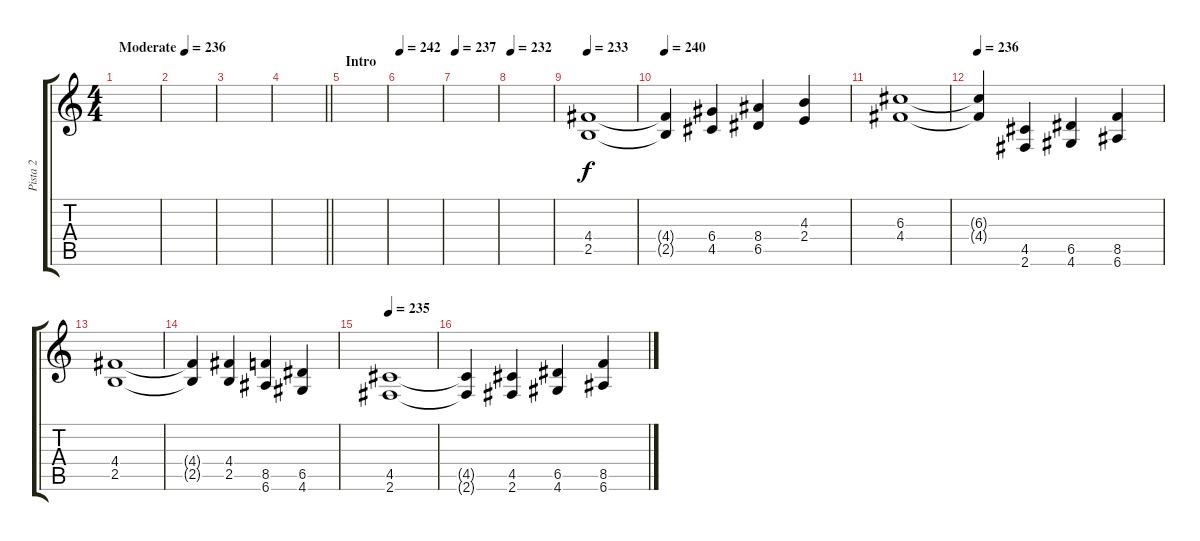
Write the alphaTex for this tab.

\track ("Pista 2" "Pista 2") {instrument overdrivenguitar}
\staff {score tabs}
\tuning (E4 B3 G3 D3 A2 E2) {hide}
\ts (4 4)
\tempo (236 "Moderate")
\clef g2
\ks c
|
|
|
\barLineRight lightlight
|
\section ("" "Intro")
|
\tempo 242
|
\tempo 237
|
\tempo 232
|
\tempo 233
(4.4 2.5).1 |
\tempo 240
(4.4{t} 2.5{t}).4 (6.4 4.5).4 (8.4 6.5).4 (4.3 2.4).4 |
(6.3 4.4).1 |
\tempo 236
(6.3{t} 4.4{t}).4 (4.5 2.6).4 (6.5 4.6).4 (8.5 6.6).4 |
(4.4 2.5).1 |
(4.4{t} 2.5{t}).4 (4.4 2.5).4 (8.5 6.6).4 (6.5 4.6).4 |
\tempo 235
(4.5 2.6).1 |
(4.5{t} 2.6{t}).4 (4.5 2.6).4 (6.5 4.6).4 (8.5 6.6).4
